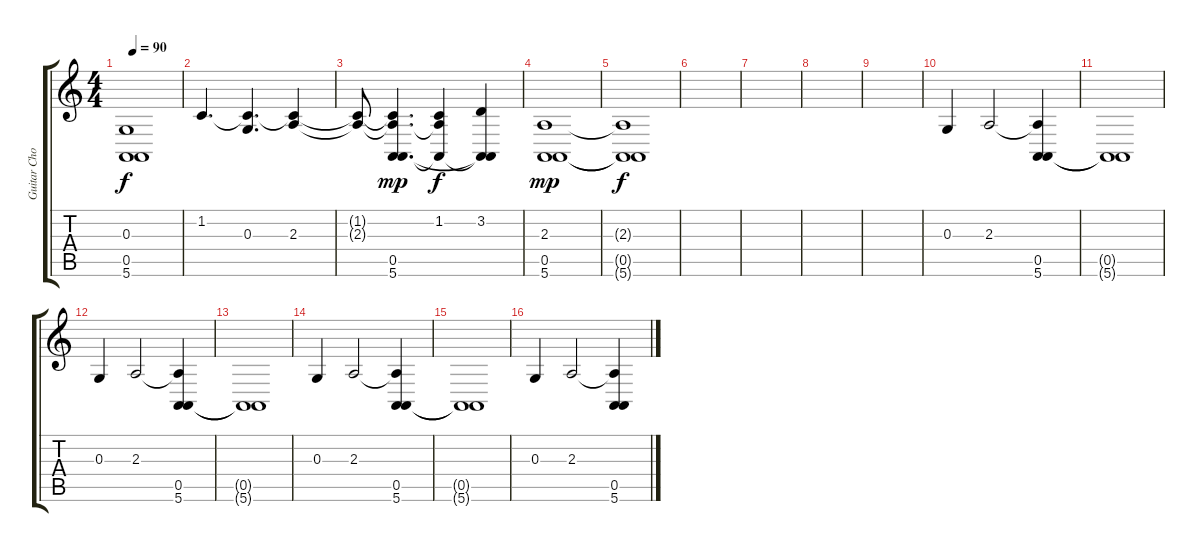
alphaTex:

\track ("Guitar Chorus" "Guitar Cho") {instrument shamisen}
\staff {score tabs}
\tuning (E4 B3 G3 D3 A2 E2) {hide}
\ts (4 4)
\tempo 90
\clef g2
\ks c
(0.3{t} 0.5{t} 5.6{t}).1{dy f} |
1.2.4{d} (1.2{t} 0.3).4{d} (1.2{t} 2.3).4 |
(1.2{t} 2.3{t}).8 (1.2{t} 2.3{t} 0.5 5.6).4{d dy mp} (1.2 2.3{t} 5.6{t}).4{dy f} (3.2 0.5{t} 5.6{t}).4 |
(2.3 0.5 5.6).1{dy mp} |
(2.3{t} 0.5{t} 5.6{t}).1{dy f} |
|
|
|
|
0.3.4 2.3.2 (2.3{t} 0.5 5.6).4 |
(0.5{t} 5.6{t}).1 |
0.3.4 2.3.2 (2.3{t} 0.5 5.6).4 |
(0.5{t} 5.6{t}).1 |
0.3.4 2.3.2 (2.3{t} 0.5 5.6).4 |
(0.5{t} 5.6{t}).1 |
0.3.4 2.3.2 (2.3{t} 0.5 5.6).4
